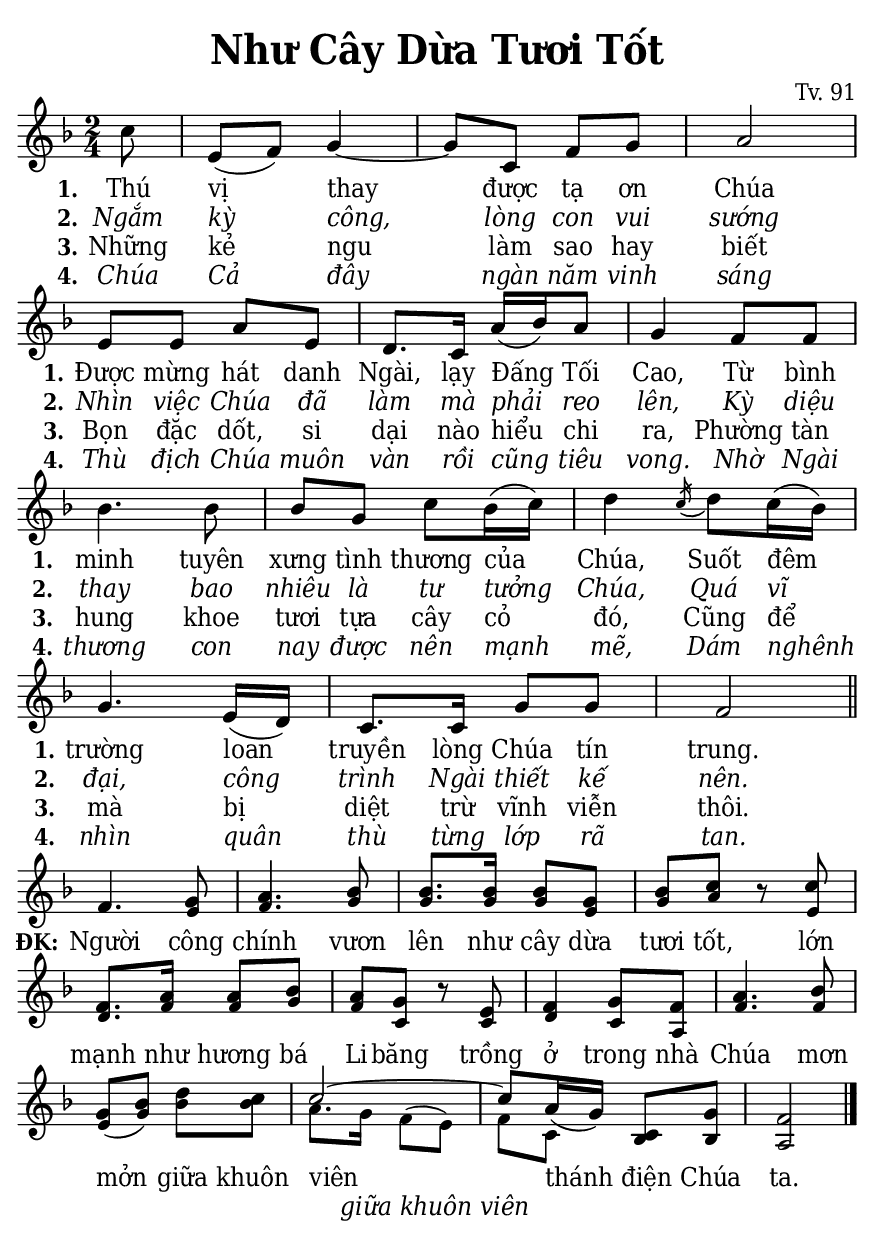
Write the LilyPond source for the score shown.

% Cài đặt chung\
\version "2.22.1"
\include "english.ly"

\header {
  title = \markup { \fontsize #1 "Như Cây Dừa Tươi Tốt" }
  composer = "Tv. 91"
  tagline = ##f
}

% mã nguồn cho những chức năng chưa hỗ trợ trong phiên bản lilypond hiện tại
% cung cấp bởi cộng đồng lilypond khi gửi email đến lilypond-user@gnu.org
% Đổi kích thước nốt cho bè phụ
notBePhu =
#(define-music-function (font-size music) (number? ly:music?)
   (for-some-music
     (lambda (m)
       (if (music-is-of-type? m 'rhythmic-event)
           (begin
             (set! (ly:music-property m 'tweaks)
                   (cons `(font-size . ,font-size)
                         (ly:music-property m 'tweaks)))
             #t)
           #f))
     music)
   music)

% in số phiên khúc trên mỗi dòng
#(define (add-grob-definition grob-name grob-entry)
     (set! all-grob-descriptions
           (cons ((@@ (lily) completize-grob-entry)
                  (cons grob-name grob-entry))
                 all-grob-descriptions)))

#(add-grob-definition
    'StanzaNumberSpanner
    `((direction . ,LEFT)
      (font-series . bold)
      (padding . 1.0)
      (side-axis . ,X)
      (stencil . ,ly:text-interface::print)
      (X-offset . ,ly:side-position-interface::x-aligned-side)
      (Y-extent . ,grob::always-Y-extent-from-stencil)
      (meta . ((class . Spanner)
               (interfaces . (font-interface
                              side-position-interface
                              stanza-number-interface
                              text-interface))))))

\layout {
    \context {
      \Global
      \grobdescriptions #all-grob-descriptions
    }
    \context {
      \Score
      \remove Stanza_number_align_engraver
      \consists
        #(lambda (context)
           (let ((texts '())
                 (syllables '()))
             (make-engraver
              (acknowledgers
               ((stanza-number-interface engraver grob source-engraver)
                  (set! texts (cons grob texts)))
               ((lyric-syllable-interface engraver grob source-engraver)
                  (set! syllables (cons grob syllables))))
              ((stop-translation-timestep engraver)
                 (for-each
                  (lambda (text)
                    (for-each
                     (lambda (syllable)
                       (ly:pointer-group-interface::add-grob
                        text
                        'side-support-elements
                        syllable))
                     syllables))
                  texts)
                 (set! syllables '())))))
    }
    \context {
      \Lyrics
      \remove Stanza_number_engraver
      \consists
        #(lambda (context)
           (let ((text #f)
                 (last-stanza #f))
             (make-engraver
              ((process-music engraver)
                 (let ((stanza (ly:context-property context 'stanza #f)))
                   (if (and stanza (not (equal? stanza last-stanza)))
                       (let ((column (ly:context-property context
'currentCommandColumn)))
                         (set! last-stanza stanza)
                         (if text
                             (ly:spanner-set-bound! text RIGHT column))
                         (set! text (ly:engraver-make-grob engraver
'StanzaNumberSpanner '()))
                         (ly:grob-set-property! text 'text stanza)
                         (ly:spanner-set-bound! text LEFT column)))))
              ((finalize engraver)
                 (if text
                     (let ((column (ly:context-property context
'currentCommandColumn)))
                       (ly:spanner-set-bound! text RIGHT column)))))))
      \override StanzaNumberSpanner.horizon-padding = 10000
    }
}

stanzaReminderOff =
  \temporary \override StanzaNumberSpanner.after-line-breaking =
     #(lambda (grob)
        ;; Can be replaced with (not (first-broken-spanner? grob)) in 2.23.
        (if (let ((siblings (ly:spanner-broken-into (ly:grob-original grob))))
              (and (pair? siblings)
                   (not (eq? grob (car siblings)))))
            (ly:grob-suicide! grob)))

stanzaReminderOn = \undo \stanzaReminderOff
% kết thúc mã nguồn

% Nhạc phiên khúc
nhacPhienKhucSop = \relative c'' {
  \partial 8 c8 |
  e, (f) g4 ~ |
  g8 c, f g |
  a2 |
  e8 e a e |
  d8. c16 a' (bf) a8 |
  g4 f8 f |
  bf4. bf8 |
  bf g c bf16 (c) |
  d4 \slashedGrace { c16 ( } d8) c16 (bf) |
  g4. e16 (d) |
  c8. c16 g'8 g |
  f2 \bar "||" \break
  
  f4. g8 |
  a4. bf8 |
  bf8. bf16 bf8 g |
  bf c r c |
  f,8. a16 a8 bf |
  a g r e |
  f4 g8 f |
  a4. bf8 |
  g (bf) d c |
  c2 ~ |
  c8 a16 _(g) c,8 g' |
  f2 \bar "|."
}

nhacPhienKhucAlto = \relative c' {
  r8 |
  R2*12
  f4. e8 |
  f4. g8 |
  g8. g16 g8 e |
  g a r e |
  d8. f16 f8 g |
  f8 c r c |
  d4 c8 a |
  f'4. f8 |
  e (g) bf bf |
  a8. g16 f8 ^(e) |
  f c bf bf |
  a2
}

% Lời phiên khúc
loiPhienKhucSop = \lyrics {
  <<
    {
      \set stanza = "1."
      Thú vị thay được tạ ơn Chúa
      Được mừng hát danh Ngài,
      lạy Đấng Tối Cao,
      Từ bình minh tuyên xưng tình thương của Chúa,
      Suốt đêm trường loan truyền lòng Chúa tín trung.
    }
    \new Lyrics {
	    \set associatedVoice = "beSop"
	    \set stanza = "2."
      \override Lyrics.LyricText.font-shape = #'italic
	    Ngắm kỳ công, lòng con vui sướng
	    Nhìn việc Chúa đã làm mà phải reo lên,
	    Kỳ diệu thay bao nhiêu là tư tưởng Chúa,
	    Quá vĩ đại, công trình Ngài thiết kế nên.
    }
    \new Lyrics {
	    \set associatedVoice = "beSop"
	    \set stanza = "3."
	    Những kẻ ngu làm sao hay biết
	    Bọn đặc dốt, si dại nào hiểu chi ra,
	    Phường tàn hung khoe tươi tựa cây cỏ đó,
	    Cũng để mà bị diệt trừ vĩnh viễn thôi.
    }
    \new Lyrics {
	    \set associatedVoice = "beSop"
	    \set stanza = "4."
      \override Lyrics.LyricText.font-shape = #'italic
	    Chúa Cả đây ngàn năm vinh sáng
	    Thù địch Chúa muôn vàn rồi cũng tiêu vong.
	    Nhờ Ngài thương con nay được nên mạnh mẽ,
	    Dám nghênh nhìn quân thù từng lớp rã tan.
    }
  >>
  \stanzaReminderOff
  \set stanza = "ĐK:"
  Người công chính vươn lên như cây dừa tươi tốt,
  lớn mạnh như hương bá Li -- băng
  trồng ở trong nhà Chúa mơn mởn
  giữa khuôn viên thánh điện Chúa ta.
}

loiPhienKhucAlto = \lyrics {
  \repeat unfold 27 { _ }
  \override Lyrics.LyricText.font-shape = #'italic
  giữa khuôn viên
}

% Dàn trang
\paper {
  #(set-paper-size "a5")
  top-margin = 3\mm
  bottom-margin = 3\mm
  left-margin = 3\mm
  right-margin = 3\mm
  indent = #0
  #(define fonts
	 (make-pango-font-tree "Deja Vu Serif Condensed"
	 		       "Deja Vu Serif Condensed"
			       "Deja Vu Serif Condensed"
			       (/ 20 20)))
  print-page-number = ##f
  page-count = 1
}

TongNhip = {
  \key f \major \time 2/4
  \set Timing.beamExceptions = #'()
  \set Timing.baseMoment = #(ly:make-moment 1/4)
}

\score {
  \new ChoirStaff <<
    \new Staff \with {
        \consists "Merge_rests_engraver"
        printPartCombineTexts = ##f
      }
      <<
      \new Voice \TongNhip \partCombine 
        \nhacPhienKhucSop
        \notBePhu -1 { \nhacPhienKhucAlto }
      \new NullVoice = beSop \nhacPhienKhucSop
      \new Lyrics \lyricsto beSop \loiPhienKhucSop
      \new NullVoice = beAlto \nhacPhienKhucAlto
      \new Lyrics \lyricsto beAlto \loiPhienKhucAlto
      >>
  >>
  \layout {
    \override Lyrics.LyricSpace.minimum-distance = #0.8
    \override Score.BarNumber.break-visibility = ##(#f #f #f)
    \override Score.SpacingSpanner.uniform-stretching = ##t
  } 
}
